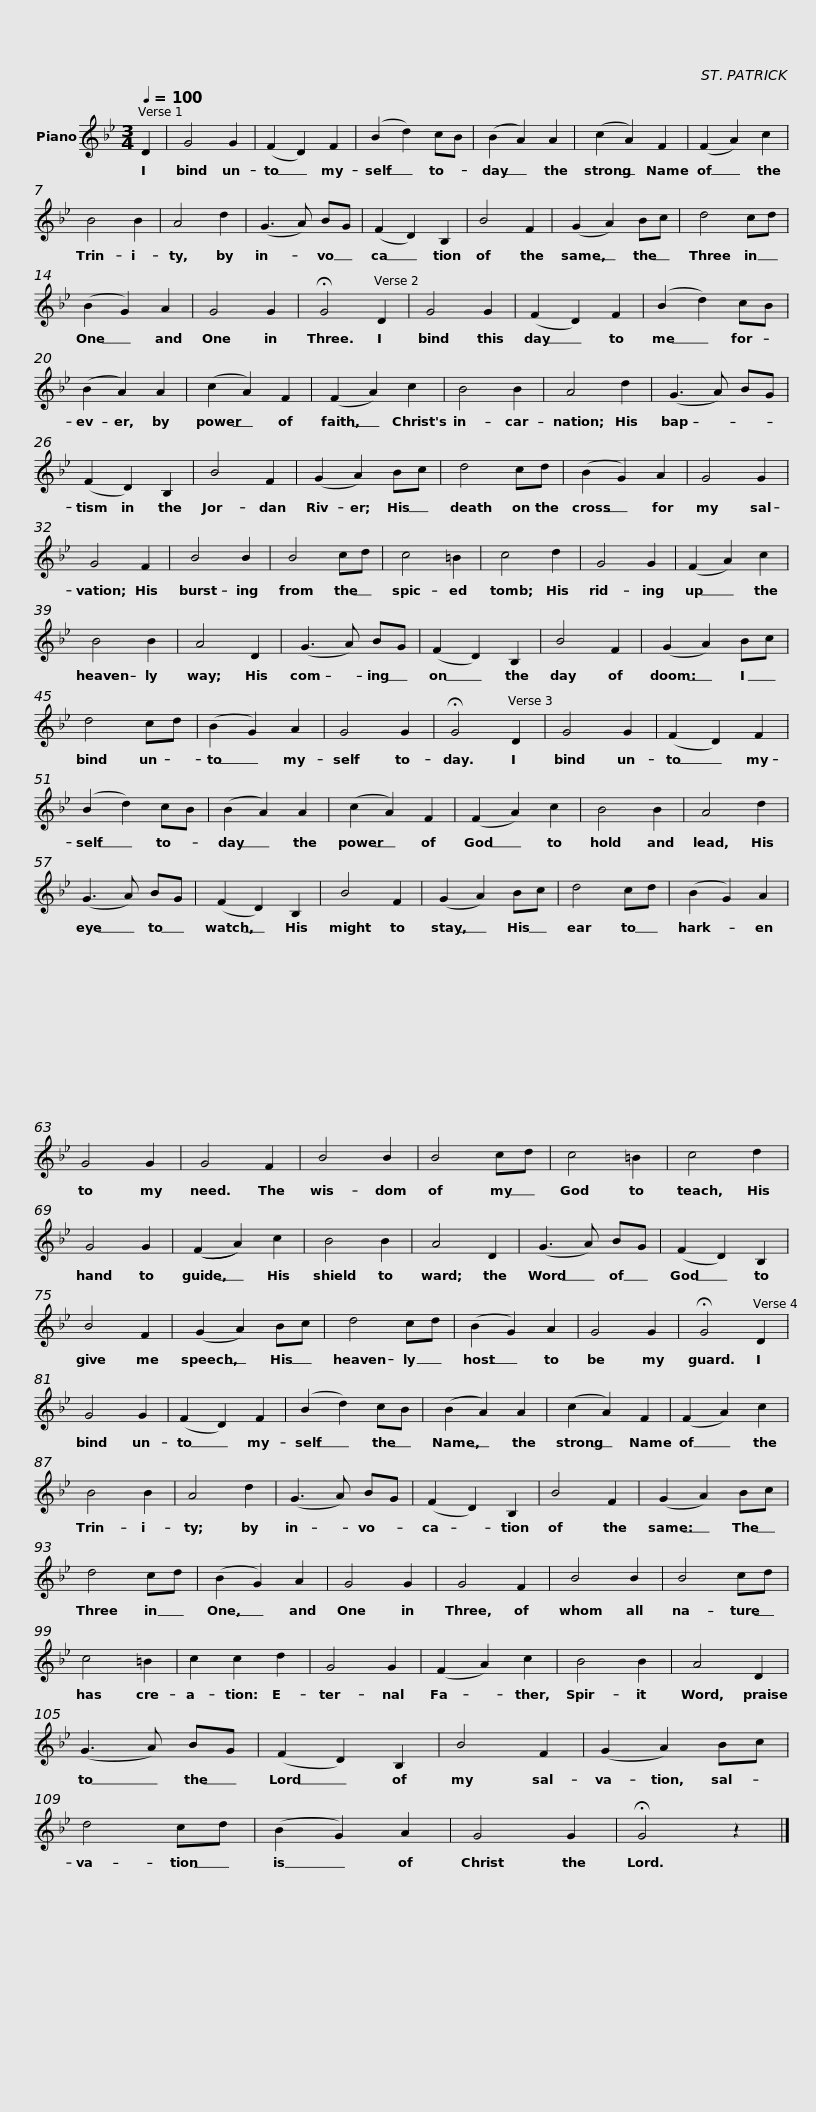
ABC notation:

X:1
L:1/8
Q:1/4=100
M:3/4
I:linebreak $
K:Bb
V:1 treble
V:1
 D2 | G4 G2 | (F2 D2) F2 | (B2 d2) cB | (B2 A2) A2 | %5
 (c2 A2) F2 | (F2 A2) c2 | B4 B2 | A4 d2 | (G3 A) BG |$ %10
 (F2 D2) B,2 | B4 F2 | (G2 A2) Bc | d4 cd | (B2 G2) A2 | %15
 G4 G2 | !fermata!G4 D2 | G4 G2 | (F2 D2) F2 | (B2 d2) cB |$ %20
 (B2 A2) A2 | (c2 A2) F2 | (F2 A2) c2 | B4 B2 | A4 d2 | %25
 (G3 A) BG | (F2 D2) B,2 | B4 F2 |$ (G2 A2) Bc | d4 cd | %30
 (B2 G2) A2 | G4 G2 | G4 F2 | B4 B2 | B4 cd | %35
 c4 =B2 | c4 d2 |$ G4 G2 | (F2 A2) c2 | B4 B2 | %40
 A4 D2 | (G3 A) BG | (F2 D2) B,2 | B4 F2 | (G2 A2) Bc | %45
 d4 cd | (B2 G2) A2 |$ G4 G2 | !fermata!G4 D2 | G4 G2 | %50
 (F2 D2) F2 | (B2 d2) cB | (B2 A2) A2 | (c2 A2) F2 | (F2 A2) c2 | %55
 B4 B2 | A4 d2 |$ (G3 A) BG | (F2 D2) B,2 | B4 F2 | %60
 (G2 A2) Bc | d4 cd | (B2 G2) A2 | G4 G2 | G4 F2 | %65
 B4 B2 | B4 cd |$ c4 =B2 | c4 d2 | G4 G2 | %70
 ((F2 A2)) c2 | B4 B2 | A4 D2 | (G3 A) BG | (F2 D2) B,2 | %75
 B4 F2 |$ (G2 A2) Bc | d4 cd | (B2 G2) A2 | G4 G2 | %80
 !fermata!G4 D2 | G4 G2 | (F2 D2) F2 | (B2 d2) cB | (B2 A2) A2 |$ %85
 (c2 A2) F2 | (F2 A2) c2 | B4 B2 | A4 d2 | (G3 A) BG | %90
 (F2 D2) B,2 | B4 F2 | (G2 A2) Bc | d4 cd |$ (B2 G2) A2 | %95
 G4 G2 | G4 F2 | B4 B2 | B4 cd | c4 =B2 | %100
 c2 c2 d2 | G4 G2 | (F2 A2) c2 | B4 B2 |$ A4 D2 | %105
 (G3 A) BG | (F2 D2) B,2 | B4 F2 | (G2 A2) Bc | d4 cd | %110
 (B2 G2) A2 | G4 G2 | !fermata!G4 z2 |] %113
